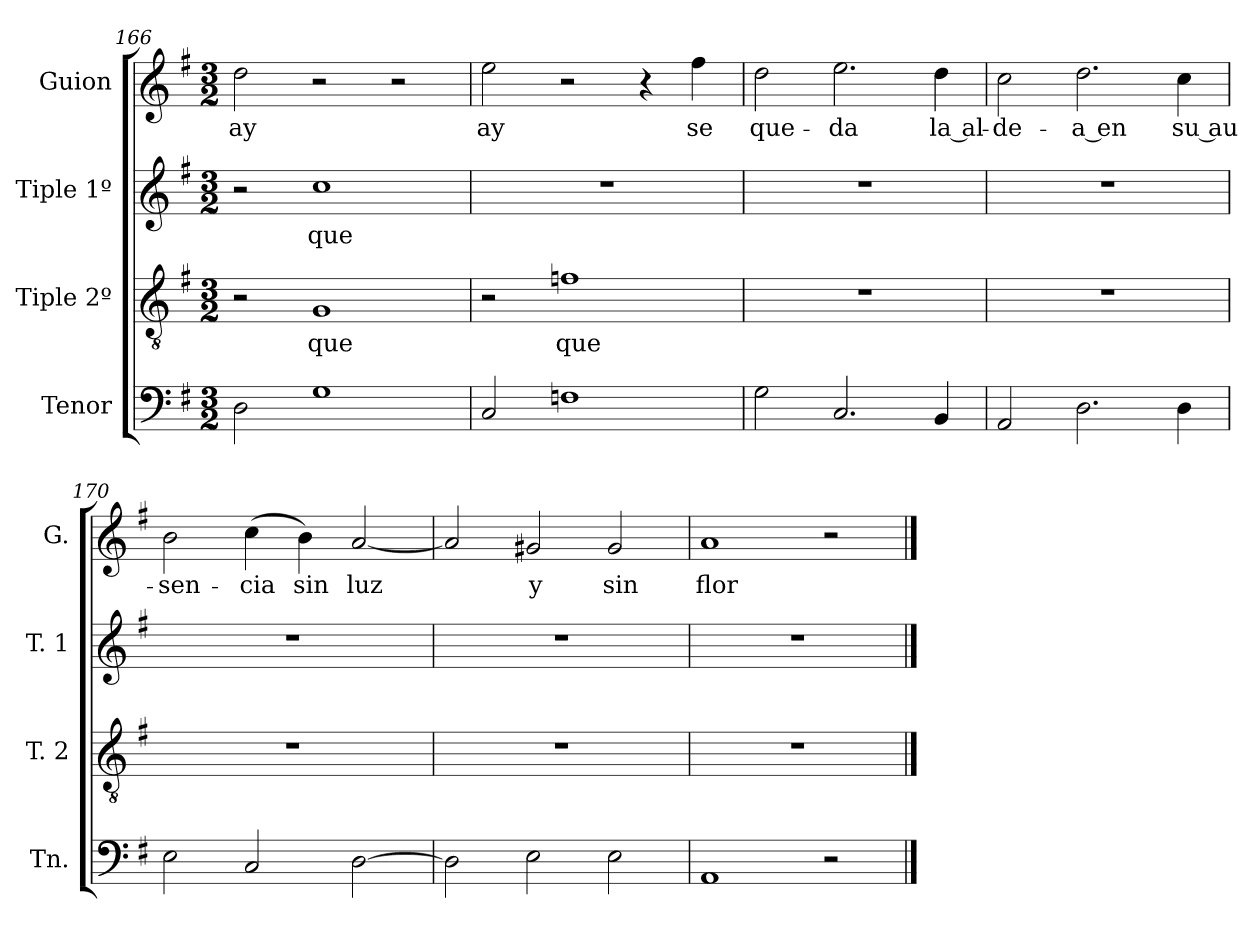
**kern	**kern	**text	**kern	**text	**kern	**text
*part4	*part3	*part3	*part2	*part2	*part1	*part1
*staff4	*staff3	*staff3	*staff2	*staff2	*staff1	*staff1
*I"Tenor	*I"Tiple 2º	*	*I"Tiple 1º	*	*I"Guion	*
*I'Tn.	*I'T. 2	*	*I'T. 1	*	*I'G.	*
*clefF4	*clefGv2	*	*clefG2	*	*clefG2	*
*k[f#]	*k[f#]	*	*k[f#]	*	*k[f#]	*
*M3/2	*M3/2	*	*M3/2	*	*M3/2	*
=166	=166	=166	=166	=166	=166	=166
2D	2r	.	2r	.	2dd	ay
1G	1G	que	1cc	que	2r	.
.	.	.	.	.	2r	.
=167	=167	=167	=167	=167	=167	=167
2C	2r	.	1.r	.	2ee	ay
1Fn	1fn	que	.	.	2r	.
.	.	.	.	.	4r	.
.	.	.	.	.	4ff#	se
=168	=168	=168	=168	=168	=168	=168
2G	1.r	.	1.r	.	2dd	que-
2.C	.	.	.	.	2.ee	-da
4BB	.	.	.	.	4dd	la al-
=169	=169	=169	=169	=169	=169	=169
2AA	1.r	.	1.r	.	2cc	-de-
2.D	.	.	.	.	2.dd	-a en
4D	.	.	.	.	4cc	su au-
=170	=170	=170	=170	=170	=170	=170
2E	1.r	.	1.r	.	2b	-sen-
2C	.	.	.	.	(4cc	-cia
.	.	.	.	.	4b)	sin
[2D	.	.	.	.	[2a	luz
=171	=171	=171	=171	=171	=171	=171
2D]	1.r	.	1.r	.	2a]	.
2E	.	.	.	.	2g#X	y
2E	.	.	.	.	2g#	sin
=172	=172	=172	=172	=172	=172	=172
1AA	1.r	.	1.r	.	1a	flor
2r	.	.	.	.	2r	.
==	==	==	==	==	==	==
*-	*-	*-	*-	*-	*-	*-
